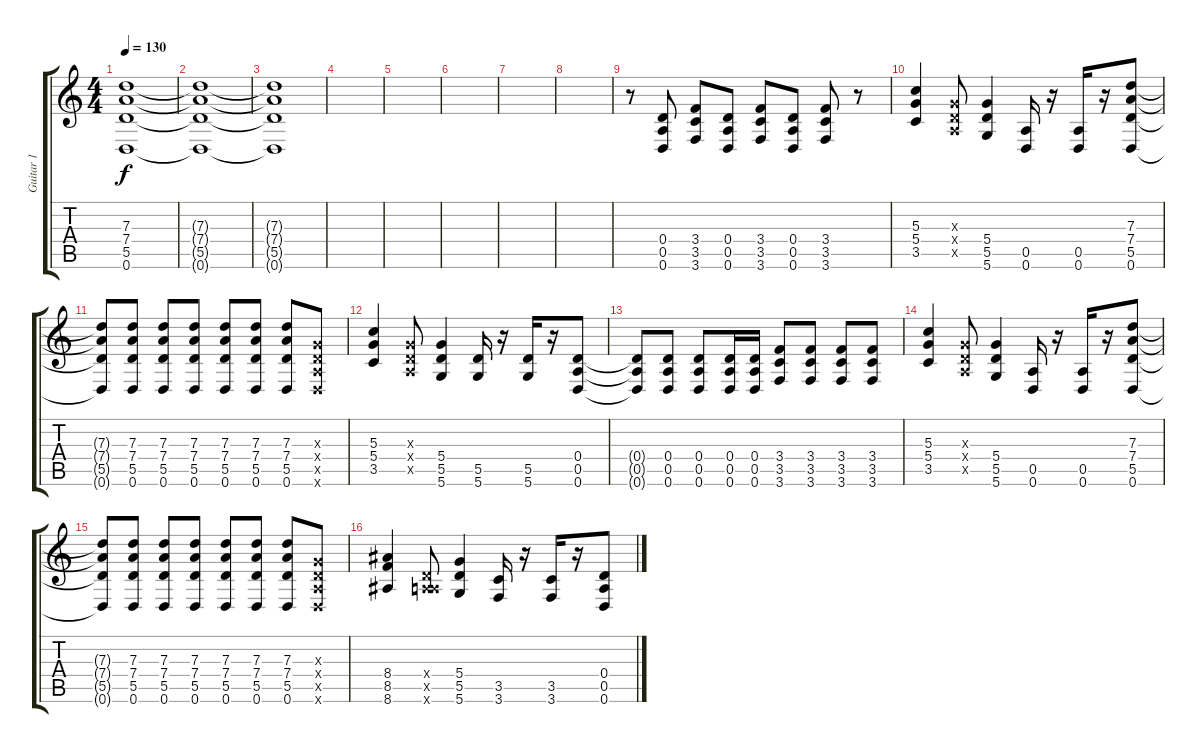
\track ("Guitar 1" "Guitar 1") {instrument distortionguitar}
\staff {score tabs}
\tuning (E4 B3 G3 D3 A2 D2) {hide}
\ts (4 4)
\tempo 130
\clef g2
\ks c
(7.3{t} 7.4{t} 5.5{t} 0.6{t}).1{dy f} |
(7.3{t} 7.4{t} 5.5{t} 0.6{t}).1{volume 3} |
(7.3{t} 7.4{t} 5.5{t} 0.6{t}).1 |
|
|
|
|
|
r.8 (0.4 0.5 0.6).8{volume 13} (3.4 3.5 3.6).8 (0.4 0.5 0.6).8 (3.4 3.5 3.6).8 (0.4 0.5 0.6).8 (3.4 3.5 3.6).8 r.8 |
(5.3 5.4 3.5).4 (0.3{x} 0.4{x} 0.5{x}).8 (5.4 5.5 5.6).4 (0.5 0.6).16 r.16 (0.5 0.6).16 r.16 (7.3 7.4 5.5 0.6).8 |
(7.3{t} 7.4{t} 5.5{t} 0.6{t}).8 (7.3 7.4 5.5 0.6).8 (7.3 7.4 5.5 0.6).8 (7.3 7.4 5.5 0.6).8 (7.3 7.4 5.5 0.6).8 (7.3 7.4 5.5 0.6).8 (7.3 7.4 5.5 0.6).8 (0.3{x} 0.4{x} 0.5{x} 0.6{x}).8 |
(5.3 5.4 3.5).4 (0.3{x} 0.4{x} 0.5{x}).8 (5.4 5.5 5.6).4 (5.5 5.6).16 r.16 (5.5 5.6).16 r.16 (0.4 0.5 0.6).8 |
(0.4{t} 0.5{t} 0.6{t}).8 (0.4 0.5 0.6).8 (0.4 0.5 0.6).8 (0.4 0.5 0.6).16 (0.4 0.5 0.6).16 (3.4 3.5 3.6).8 (3.4 3.5 3.6).8 (3.4 3.5 3.6).8 (3.4 3.5 3.6).8 |
(5.3 5.4 3.5).4 (0.3{x} 0.4{x} 0.5{x}).8 (5.4 5.5 5.6).4 (0.5 0.6).16 r.16 (0.5 0.6).16 r.16 (7.3 7.4 5.5 0.6).8 |
(7.3{t} 7.4{t} 5.5{t} 0.6{t}).8 (7.3 7.4 5.5 0.6).8 (7.3 7.4 5.5 0.6).8 (7.3 7.4 5.5 0.6).8 (7.3 7.4 5.5 0.6).8 (7.3 7.4 5.5 0.6).8 (7.3 7.4 5.5 0.6).8 (0.3{x} 0.4{x} 0.5{x} 0.6{x}).8 |
(8.4 8.5 8.6).4 (0.4{x} 0.5{x} 7.6{x}).8 (5.4 5.5 5.6).4 (3.5 3.6).16 r.16 (3.5 3.6).16 r.16 (0.4 0.5 0.6).8
